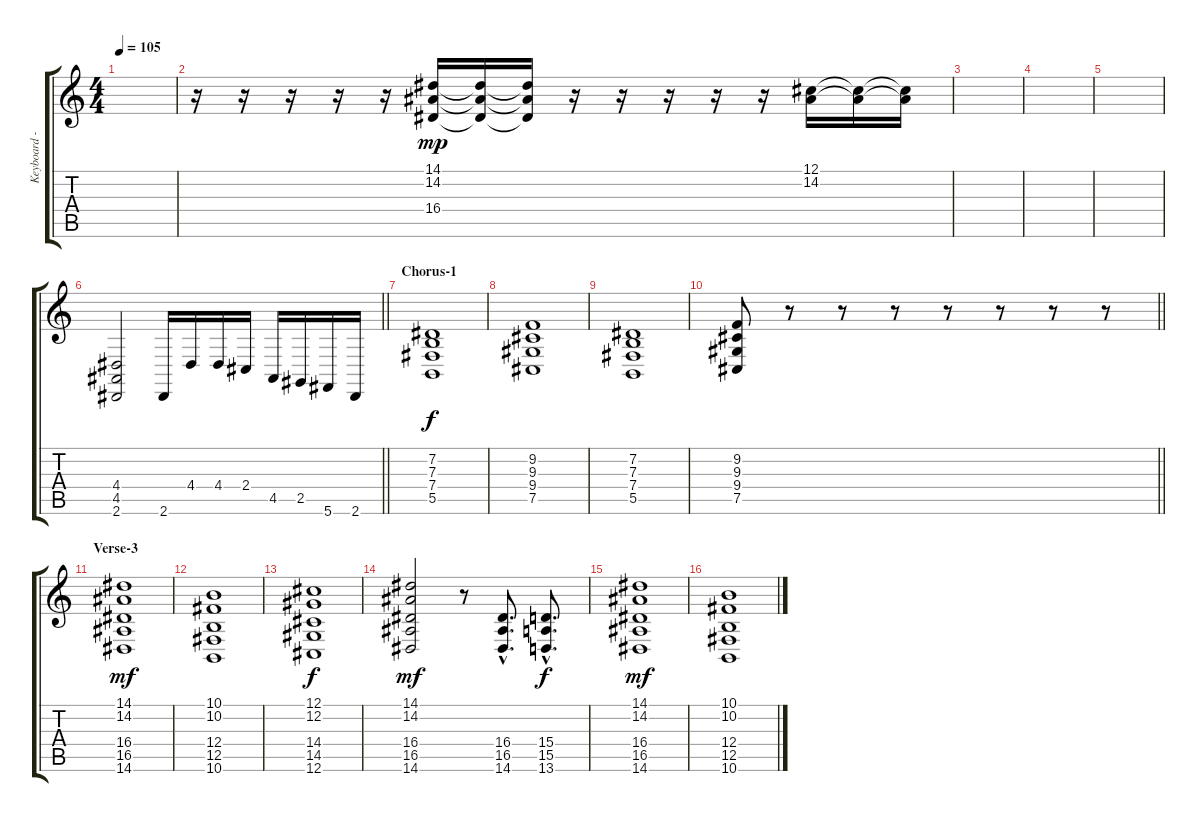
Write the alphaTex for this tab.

\track ("Keyboard - Shams" "Keyboard -") {instrument stringensemble1}
\staff {score tabs}
\tuning (Db4 Ab3 E3 B2 Gb2 Db2) {hide}
\ts (4 4)
\tempo 105
\clef g2
\ks c
|
r.16 r.16 r.16 r.16 r.16 (14.1 14.2 16.4).16{dy mp} (14.1{t} 14.2{t} 16.4{t}).16 (14.1{t} 14.2{t} 16.4{t}).16 r.16 r.16 r.16 r.16 r.16 (12.1 14.2).16 (12.1{t} 14.2{t}).16 (12.1{t} 14.2{t}).16 |
|
|
|
\barLineRight lightlight
(4.4 4.5 2.6).2 2.6.16 4.4.16 4.4.16 2.4.16 4.5.16 2.5.16 5.6.16 2.6.16 |
\section ("" "Chorus-1")
(7.2 7.3 7.4 5.5).1{dy f} |
(9.2 9.3 9.4 7.5).1 |
(7.2 7.3 7.4 5.5).1 |
\barLineRight lightlight
(9.2 9.3 9.4 7.5).8 r.8 r.8 r.8 r.8 r.8 r.8 r.8 |
\section ("" "Verse-3")
(14.1 14.2 16.4 16.5 14.6).1{dy mf} |
(10.1 10.2 12.4 12.5 10.6).1 |
(12.1 12.2 14.4 14.5 12.6).1{dy f} |
(14.1 14.2 16.4 16.5 14.6).2{dy mf} r.8 (16.4{hac} 16.5{hac} 14.6{hac}).8{d} (15.4{hac} 15.5{hac} 13.6{hac}).8{d dy f} |
(14.1 14.2 16.4 16.5 14.6).1{dy mf} |
(10.1 10.2 12.4 12.5 10.6).1
